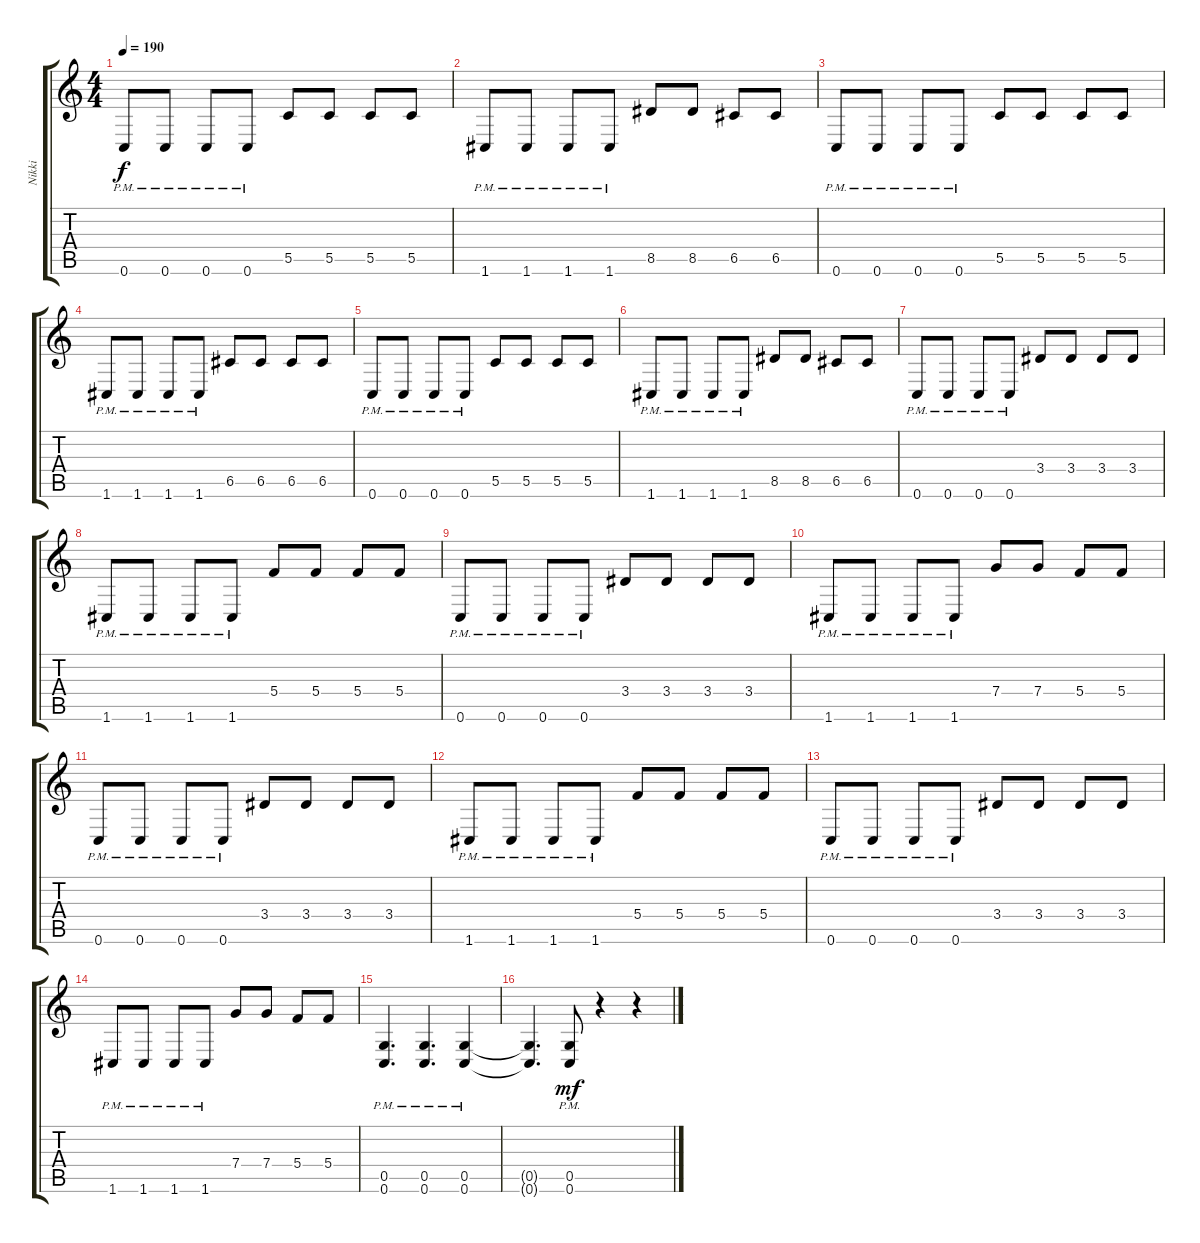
\track ("Nikki" "Nikki") {instrument distortionguitar}
\staff {score tabs}
\tuning (D4 A3 F3 C3 G2 C2) {hide}
\ts (4 4)
\tempo 190
\clef g2
\ks c
0.6{pm}.8{dy f} 0.6{pm}.8 0.6{pm}.8 0.6{pm}.8 5.5.8 5.5.8 5.5.8 5.5.8 |
1.6{pm}.8 1.6{pm}.8 1.6{pm}.8 1.6{pm}.8 8.5.8 8.5.8 6.5.8 6.5.8 |
0.6{pm}.8 0.6{pm}.8 0.6{pm}.8 0.6{pm}.8 5.5.8 5.5.8 5.5.8 5.5.8 |
1.6{pm}.8 1.6{pm}.8 1.6{pm}.8 1.6{pm}.8 6.5.8 6.5.8 6.5.8 6.5.8 |
0.6{pm}.8 0.6{pm}.8 0.6{pm}.8 0.6{pm}.8 5.5.8 5.5.8 5.5.8 5.5.8 |
1.6{pm}.8 1.6{pm}.8 1.6{pm}.8 1.6{pm}.8 8.5.8 8.5.8 6.5.8 6.5.8 |
0.6{pm}.8 0.6{pm}.8 0.6{pm}.8 0.6{pm}.8 3.4.8 3.4.8 3.4.8 3.4.8 |
1.6{pm}.8 1.6{pm}.8 1.6{pm}.8 1.6{pm}.8 5.4.8 5.4.8 5.4.8 5.4.8 |
0.6{pm}.8 0.6{pm}.8 0.6{pm}.8 0.6{pm}.8 3.4.8 3.4.8 3.4.8 3.4.8 |
1.6{pm}.8 1.6{pm}.8 1.6{pm}.8 1.6{pm}.8 7.4.8 7.4.8 5.4.8 5.4.8 |
0.6{pm}.8 0.6{pm}.8 0.6{pm}.8 0.6{pm}.8 3.4.8 3.4.8 3.4.8 3.4.8 |
1.6{pm}.8 1.6{pm}.8 1.6{pm}.8 1.6{pm}.8 5.4.8 5.4.8 5.4.8 5.4.8 |
0.6{pm}.8 0.6{pm}.8 0.6{pm}.8 0.6{pm}.8 3.4.8 3.4.8 3.4.8 3.4.8 |
1.6{pm}.8 1.6{pm}.8 1.6{pm}.8 1.6{pm}.8 7.4.8 7.4.8 5.4.8 5.4.8 |
(0.5{pm} 0.6{pm}).4{d} (0.5{pm} 0.6{pm}).4{d} (0.5{pm} 0.6{pm}).4 |
(0.5{t} 0.6{t}).4{d} (0.5{pm} 0.6{pm}).8{dy mf} r.4 r.4
